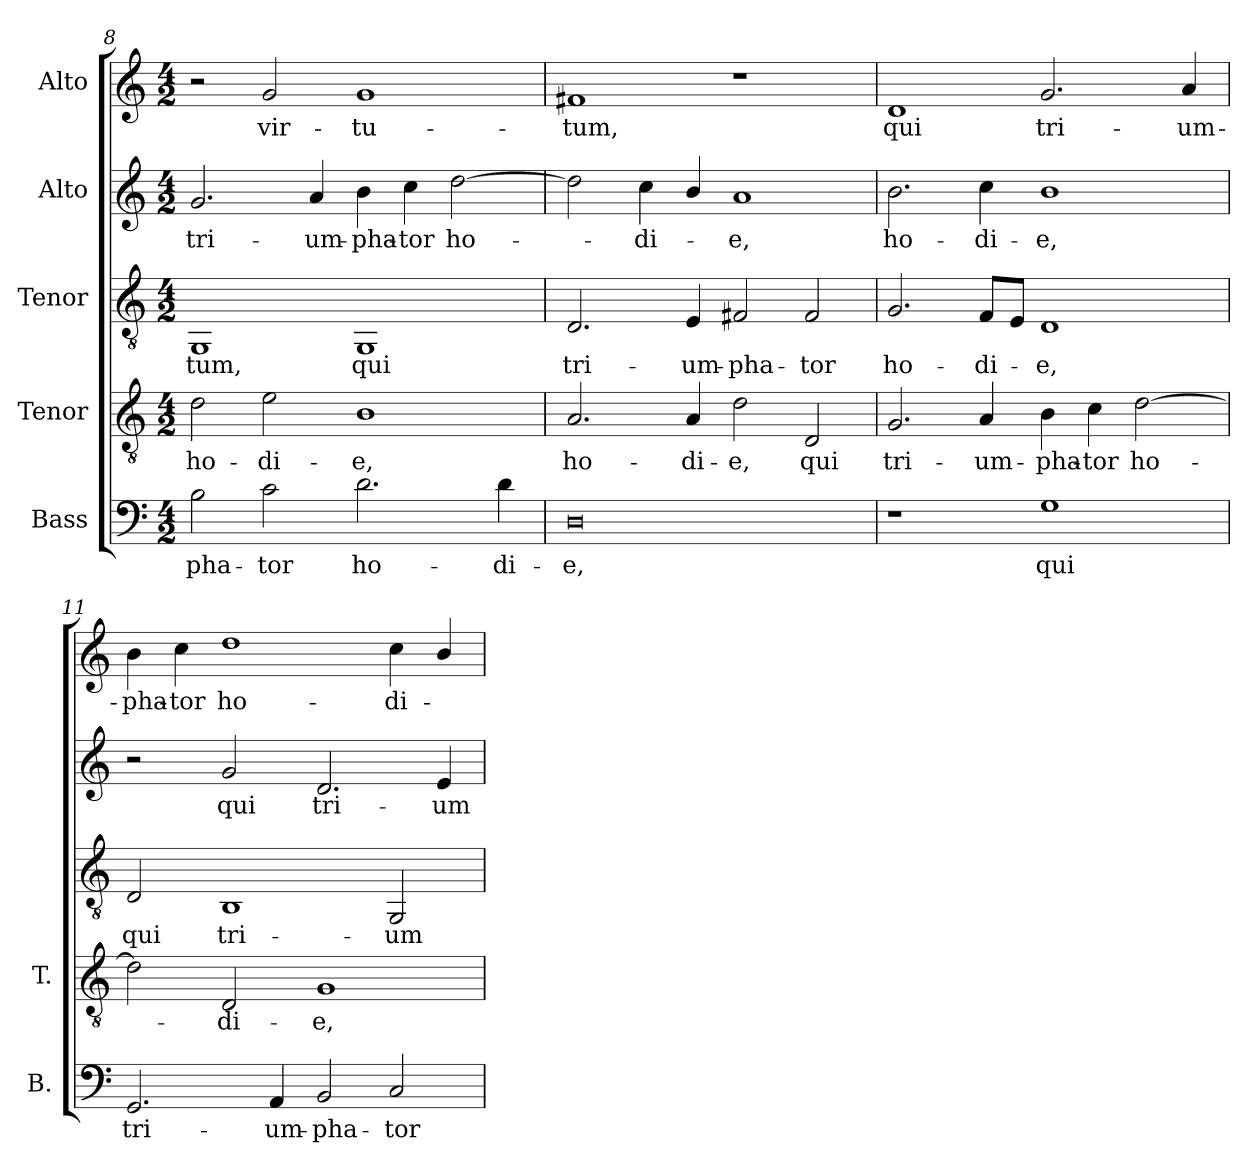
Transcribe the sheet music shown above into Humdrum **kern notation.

**kern	**text	**kern	**text	**kern	**text	**kern	**text	**kern	**text
*part5	*part5	*part4	*part4	*part3	*part3	*part2	*part2	*part1	*part1
*staff5	*staff5	*staff4	*staff4	*staff3	*staff3	*staff2	*staff2	*staff1	*staff1
*I"Bass	*	*I"Tenor	*	*I"Tenor	*	*I"Alto	*	*I"Alto	*
*I'B.	*	*I'T.	*	*	*	*	*	*	*
*clefF4	*	*clefGv2	*	*clefGv2	*	*clefG2	*	*clefG2	*
*	*	*ITrd7c12	*	*	*	*	*	*	*
*k[]	*	*k[]	*	*k[]	*	*k[]	*	*k[]	*
*C:	*	*C:	*	*C:	*	*C:	*	*C:	*
*M4/2	*	*M4/2	*	*M4/2	*	*M4/2	*	*M4/2	*
=8	=8	=8	=8	=8	=8	=8	=8	=8	=8
!	!LO:LY:b:color=#000000	!	!	!	!	!	!	!	!
!	!	!	!LO:LY:b:color=#000000	!	!	!	!	!	!
!	!	!	!	!	!LO:LY:b:color=#000000	!	!	!	!
!	!	!	!	!	!	!	!LO:LY:b:color=#000000	!	!
2Bi\	-pha-	2Di\	ho-	1GGi	-tum,	2.gi/	tri-	2r	.
!	!LO:LY:b:color=#000000	!	!	!	!	!	!	!	!
!	!	!	!LO:LY:b:color=#000000	!	!	!	!	!	!
!	!	!	!	!	!	!	!	!	!LO:LY:b:color=#000000
2ci\	-tor	2Ei\	-di-	.	.	.	.	2gi/	vir-
!	!	!	!	!	!	!	!LO:LY:b:color=#000000	!	!
.	.	.	.	.	.	4ai/	-um-	.	.
!	!LO:LY:b:color=#000000	!	!	!	!	!	!	!	!
!	!	!	!LO:LY:b:color=#000000	!	!	!	!	!	!
!	!	!	!	!	!LO:LY:b:color=#000000	!	!	!	!
!	!	!	!	!	!	!	!LO:LY:b:color=#000000	!	!
!	!	!	!	!	!	!	!	!	!LO:LY:b:color=#000000
2.di\	ho-	1BBi	-e,	1GGi	qui	4bi\	-pha-	1gi	-tu-
!	!	!	!	!	!	!	!LO:LY:b:color=#000000	!	!
.	.	.	.	.	.	4cci\	-tor	.	.
!	!	!	!	!	!	!	!LO:LY:b:color=#000000	!	!
.	.	.	.	.	.	[2ddi\	ho-	.	.
!	!LO:LY:b:color=#000000	!	!	!	!	!	!	!	!
4di\	-di-	.	.	.	.	.	.	.	.
=9	=9	=9	=9	=9	=9	=9	=9	=9	=9
!	!LO:LY:b:color=#000000	!	!	!	!	!	!	!	!
!	!	!	!LO:LY:b:color=#000000	!	!	!	!	!	!
!	!	!	!	!	!LO:LY:b:color=#000000	!	!	!	!
!	!	!	!	!	!	!	!	!	!LO:LY:b:color=#000000
0Di	-e,	2.AAi/	ho-	2.Di/	tri-	2ddi\]	.	1f#Xi	-tum,
!	!	!	!	!	!	!	!LO:LY:b:color=#000000	!	!
.	.	.	.	.	.	4cci\	-di-	.	.
!	!	!	!LO:LY:b:color=#000000	!	!	!	!	!	!
!	!	!	!	!	!LO:LY:b:color=#000000	!	!	!	!
.	.	4AAi/	-di-	4Ei/	-um-	4bi/	.	.	.
!	!	!	!LO:LY:b:color=#000000	!	!	!	!	!	!
!	!	!	!	!	!LO:LY:b:color=#000000	!	!	!	!
!	!	!	!	!	!	!	!LO:LY:b:color=#000000	!	!
.	.	2Di\	-e,	2F#Xi/	-pha-	1ai	-e,	1r	.
!	!	!	!LO:LY:b:color=#000000	!	!	!	!	!	!
!	!	!	!	!	!LO:LY:b:color=#000000	!	!	!	!
.	.	2DDi/	qui	2F#i/	-tor	.	.	.	.
=10	=10	=10	=10	=10	=10	=10	=10	=10	=10
!	!	!	!LO:LY:b:color=#000000	!	!	!	!	!	!
!	!	!	!	!	!LO:LY:b:color=#000000	!	!	!	!
!	!	!	!	!	!	!	!LO:LY:b:color=#000000	!	!
!	!	!	!	!	!	!	!	!	!LO:LY:b:color=#000000
1r	.	2.GGi/	tri-	2.Gi/	ho-	2.bi\	ho-	1di	qui
!	!	!	!LO:LY:b:color=#000000	!	!	!	!	!	!
!	!	!	!	!	!LO:LY:b:color=#000000	!	!	!	!
!	!	!	!	!	!	!	!LO:LY:b:color=#000000	!	!
.	.	4AAi/	-um-	8Fi/L	-di-	4cci\	-di-	.	.
.	.	.	.	8Ei/J	.	.	.	.	.
!	!LO:LY:b:color=#000000	!	!	!	!	!	!	!	!
!	!	!	!LO:LY:b:color=#000000	!	!	!	!	!	!
!	!	!	!	!	!LO:LY:b:color=#000000	!	!	!	!
!	!	!	!	!	!	!	!LO:LY:b:color=#000000	!	!
!	!	!	!	!	!	!	!	!	!LO:LY:b:color=#000000
1Gi	qui	4BBi\	-pha-	1Di	-e,	1bi	-e,	2.gi/	tri-
!	!	!	!LO:LY:b:color=#000000	!	!	!	!	!	!
.	.	4Ci\	-tor	.	.	.	.	.	.
!	!	!	!LO:LY:b:color=#000000	!	!	!	!	!	!
.	.	[2Di\	ho-	.	.	.	.	.	.
!	!	!	!	!	!	!	!	!	!LO:LY:b:color=#000000
.	.	.	.	.	.	.	.	4ai/	-um-
!!LO:LB:g=z
=11	=11	=11	=11	=11	=11	=11	=11	=11	=11
!	!LO:LY:b:color=#000000	!	!	!	!	!	!	!	!
!	!	!	!	!	!LO:LY:b:color=#000000	!	!	!	!
!	!	!	!	!	!	!	!	!	!LO:LY:b:color=#000000
2.GGi/	tri-	2Di\]	.	2Di/	qui	2r	.	4bi\	-pha-
!	!	!	!	!	!	!	!	!	!LO:LY:b:color=#000000
.	.	.	.	.	.	.	.	4cci\	-tor
!	!	!	!LO:LY:b:color=#000000	!	!	!	!	!	!
!	!	!	!	!	!LO:LY:b:color=#000000	!	!	!	!
!	!	!	!	!	!	!	!LO:LY:b:color=#000000	!	!
!	!	!	!	!	!	!	!	!	!LO:LY:b:color=#000000
.	.	2DDi/	-di-	1BBi	tri-	2gi/	qui	1ddi	ho-
!	!LO:LY:b:color=#000000	!	!	!	!	!	!	!	!
4AAi/	-um-	.	.	.	.	.	.	.	.
!	!LO:LY:b:color=#000000	!	!	!	!	!	!	!	!
!	!	!	!LO:LY:b:color=#000000	!	!	!	!	!	!
!	!	!	!	!	!	!	!LO:LY:b:color=#000000	!	!
2BBi/	-pha-	1GGi	-e,	.	.	2.di/	tri-	.	.
!	!LO:LY:b:color=#000000	!	!	!	!	!	!	!	!
!	!	!	!	!	!LO:LY:b:color=#000000	!	!	!	!
!	!	!	!	!	!	!	!	!	!LO:LY:b:color=#000000
2Ci/	-tor	.	.	2GGi/	-um-	.	.	4cci\	-di-
!	!	!	!	!	!	!	!LO:LY:b:color=#000000	!	!
.	.	.	.	.	.	4ei/	-um-	4bi/	.
=	=	=	=	=	=	=	=	=	=
*-	*-	*-	*-	*-	*-	*-	*-	*-	*-
